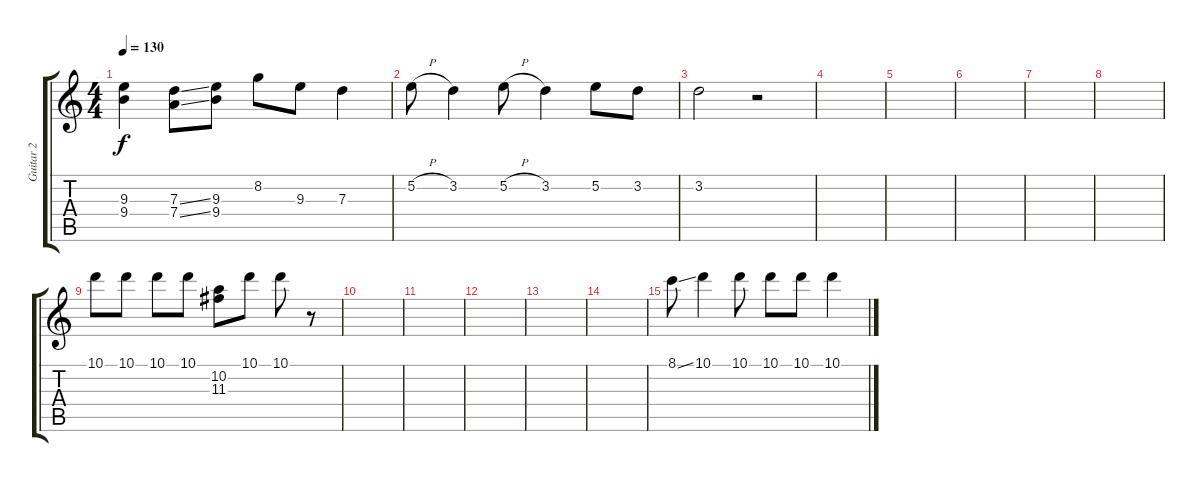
\track ("Guitar 2" "Guitar 2") {instrument overdrivenguitar}
\staff {score tabs}
\tuning (E4 B3 G3 D3 A2 E2) {hide}
\ts (4 4)
\tempo 130
\clef g2
\ks c
(9.3 9.4).4{dy f} (7.3{ss} 7.4{ss}).8 (9.3 9.4).8 8.2.8 9.3.8 7.3.4 |
5.2{h}.8 3.2.4 5.2{h}.8 3.2.4 5.2.8 3.2.8 |
3.2.2 r.2 |
|
|
|
|
|
10.1.8 10.1.8 10.1.8 10.1.8 (10.2 11.3).8 10.1.8 10.1.8 r.8 |
|
|
|
|
|
8.1{ss}.8 10.1.4 10.1.8 10.1.8 10.1.8 10.1.4
